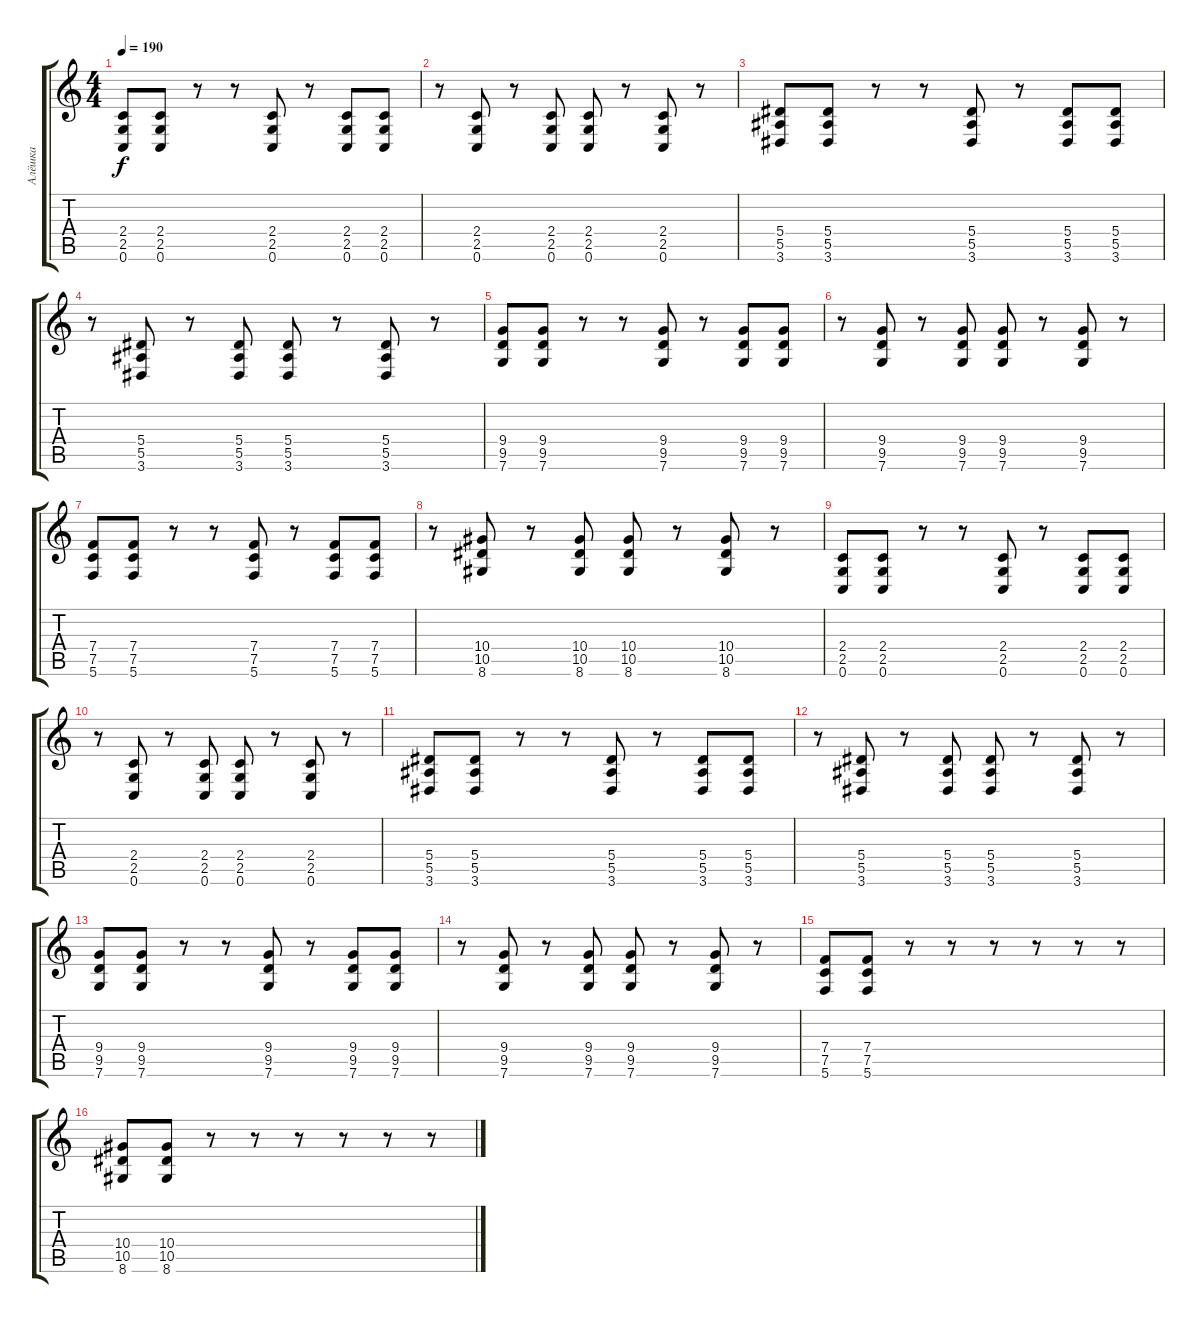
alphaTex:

\track ("Алёшка" "Алёшка") {instrument distortionguitar}
\staff {score tabs}
\tuning (C4 G3 Eb3 Bb2 F2 C2) {hide}
\ts (4 4)
\tempo 190
\clef g2
\ks c
(2.4 2.5 0.6).8{dy f} (2.4 2.5 0.6).8 r.8 r.8 (2.4 2.5 0.6).8 r.8 (2.4 2.5 0.6).8 (2.4 2.5 0.6).8 |
r.8 (2.4 2.5 0.6).8 r.8 (2.4 2.5 0.6).8 (2.4 2.5 0.6).8 r.8 (2.4 2.5 0.6).8 r.8 |
(5.4 5.5 3.6).8 (5.4 5.5 3.6).8 r.8 r.8 (5.4 5.5 3.6).8 r.8 (5.4 5.5 3.6).8 (5.4 5.5 3.6).8 |
r.8 (5.4 5.5 3.6).8 r.8 (5.4 5.5 3.6).8 (5.4 5.5 3.6).8 r.8 (5.4 5.5 3.6).8 r.8 |
(9.4 9.5 7.6).8 (9.4 9.5 7.6).8 r.8 r.8 (9.4 9.5 7.6).8 r.8 (9.4 9.5 7.6).8 (9.4 9.5 7.6).8 |
r.8 (9.4 9.5 7.6).8 r.8 (9.4 9.5 7.6).8 (9.4 9.5 7.6).8 r.8 (9.4 9.5 7.6).8 r.8 |
(7.4 7.5 5.6).8 (7.4 7.5 5.6).8 r.8 r.8 (7.4 7.5 5.6).8 r.8 (7.4 7.5 5.6).8 (7.4 7.5 5.6).8 |
r.8 (10.4 10.5 8.6).8 r.8 (10.4 10.5 8.6).8 (10.4 10.5 8.6).8 r.8 (10.4 10.5 8.6).8 r.8 |
(2.4 2.5 0.6).8 (2.4 2.5 0.6).8 r.8 r.8 (2.4 2.5 0.6).8 r.8 (2.4 2.5 0.6).8 (2.4 2.5 0.6).8 |
r.8 (2.4 2.5 0.6).8 r.8 (2.4 2.5 0.6).8 (2.4 2.5 0.6).8 r.8 (2.4 2.5 0.6).8 r.8 |
(5.4 5.5 3.6).8 (5.4 5.5 3.6).8 r.8 r.8 (5.4 5.5 3.6).8 r.8 (5.4 5.5 3.6).8 (5.4 5.5 3.6).8 |
r.8 (5.4 5.5 3.6).8 r.8 (5.4 5.5 3.6).8 (5.4 5.5 3.6).8 r.8 (5.4 5.5 3.6).8 r.8 |
(9.4 9.5 7.6).8 (9.4 9.5 7.6).8 r.8 r.8 (9.4 9.5 7.6).8 r.8 (9.4 9.5 7.6).8 (9.4 9.5 7.6).8 |
r.8 (9.4 9.5 7.6).8 r.8 (9.4 9.5 7.6).8 (9.4 9.5 7.6).8 r.8 (9.4 9.5 7.6).8 r.8 |
(7.4 7.5 5.6).8 (7.4 7.5 5.6).8 r.8 r.8 r.8 r.8 r.8 r.8 |
(10.4 10.5 8.6).8 (10.4 10.5 8.6).8 r.8 r.8 r.8 r.8 r.8 r.8
